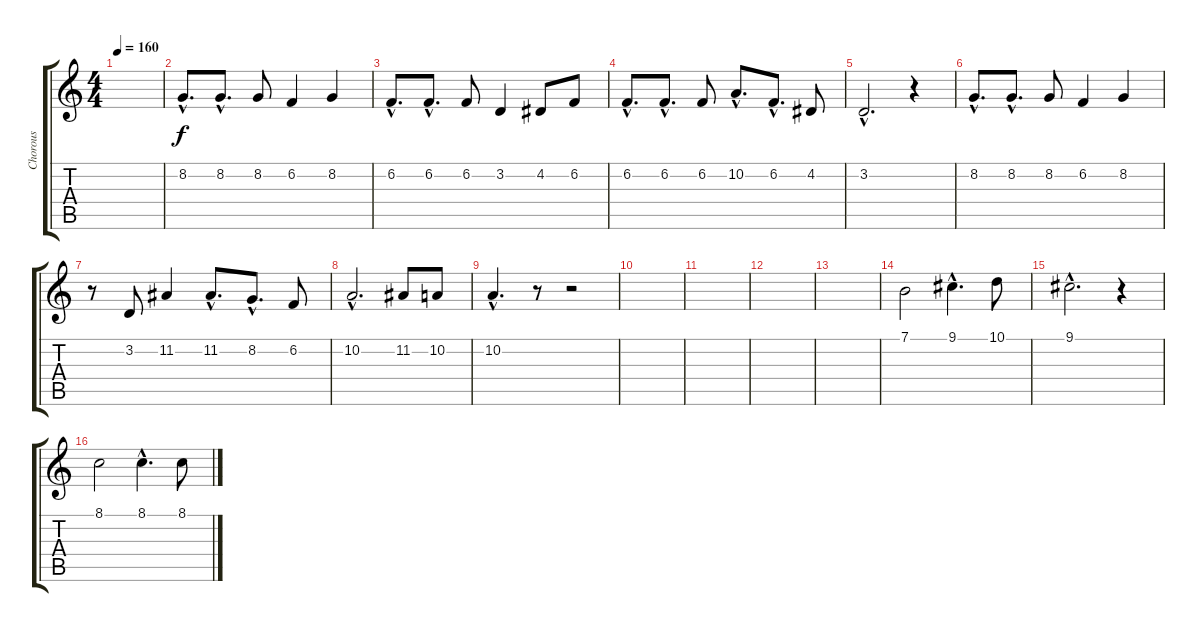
\track ("Chorous" "Chorous") {instrument lead6voice}
\staff {score tabs}
\tuning (E4 B3 G3 D3 A2 E2) {hide}
\ts (4 4)
\tempo 160
\clef g2
\ks c
|
8.2{hac}.8{d} 8.2{hac}.8{d} 8.2.8 6.2.4 8.2.4 |
6.2{hac}.8{d} 6.2{hac}.8{d} 6.2.8 3.2.4 4.2.8 6.2.8 |
6.2{hac}.8{d} 6.2{hac}.8{d} 6.2.8 10.2{hac}.8{d} 6.2{hac}.8{d} 4.2.8 |
3.2{hac}.2{d} r.4 |
8.2{hac}.8{d} 8.2{hac}.8{d} 8.2.8 6.2.4 8.2.4 |
r.8 3.2.8 11.2.4 11.2{hac}.8{d} 8.2{hac}.8{d} 6.2.8 |
10.2{hac}.2{d} 11.2.8 10.2.8 |
10.2{hac}.4{d} r.8 r.2 |
|
|
|
|
7.1.2 9.1{hac}.4{d} 10.1.8 |
9.1{hac}.2{d} r.4 |
8.1.2 8.1{hac}.4{d} 8.1.8
